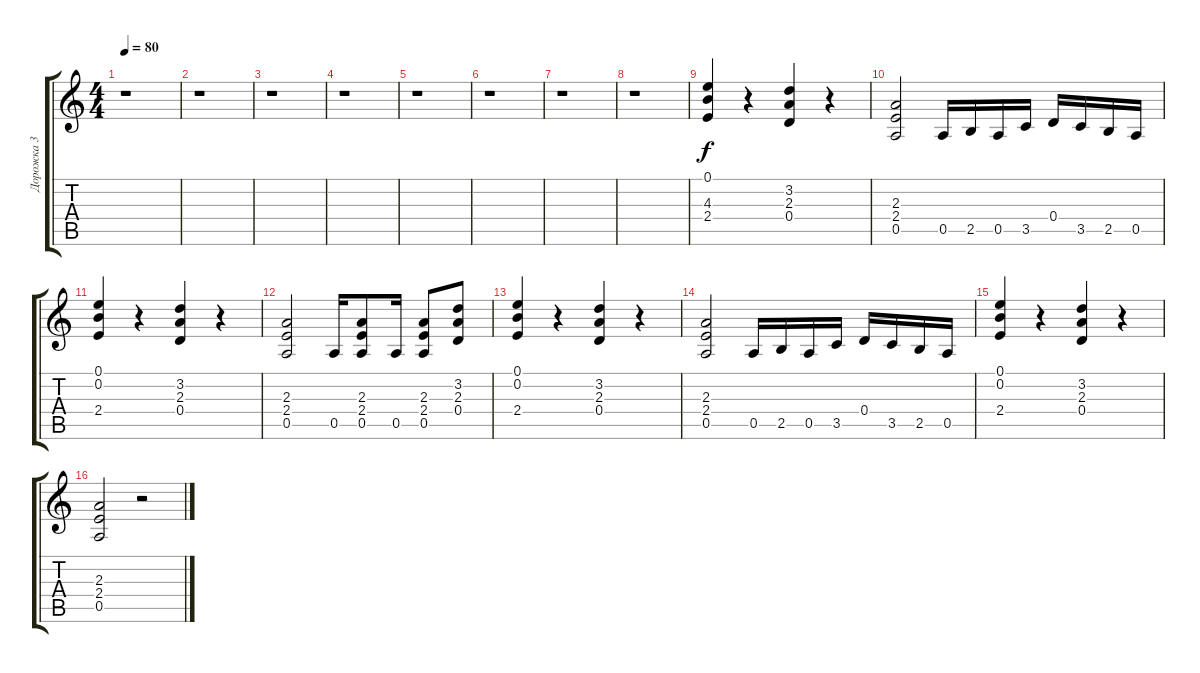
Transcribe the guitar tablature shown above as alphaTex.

\track ("Дорожка 3" "Дорожка 3") {instrument distortionguitar}
\staff {score tabs}
\tuning (E4 B3 G3 D3 A2 E2) {hide}
\ts (4 4)
\tempo 80
\clef g2
\ks c
r.1{dy f instrument distortionguitar} |
r.1 |
r.1 |
r.1 |
r.1 |
r.1 |
r.1 |
r.1 |
(0.1 4.3 2.4).4 r.4 (3.2 2.3 0.4).4 r.4 |
(2.3 2.4 0.5).2 0.5.16 2.5.16 0.5.16 3.5.16 0.4.16 3.5.16 2.5.16 0.5.16 |
(0.1 0.2 2.4).4 r.4 (3.2 2.3 0.4).4 r.4 |
(2.3 2.4 0.5).2 0.5.16 (2.3 2.4 0.5).8 0.5.16 (2.3 2.4 0.5).8 (3.2 2.3 0.4).8 |
(0.1 0.2 2.4).4 r.4 (3.2 2.3 0.4).4 r.4 |
(2.3 2.4 0.5).2 0.5.16 2.5.16 0.5.16 3.5.16 0.4.16 3.5.16 2.5.16 0.5.16 |
(0.1 0.2 2.4).4 r.4 (3.2 2.3 0.4).4 r.4 |
(2.3 2.4 0.5).2 r.2
